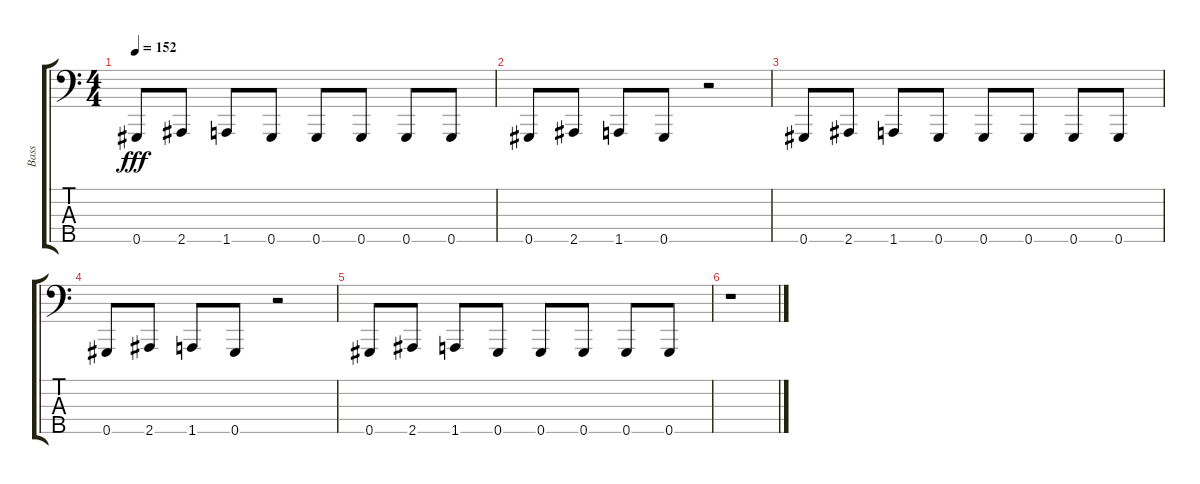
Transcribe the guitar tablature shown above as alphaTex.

\track ("Bass" "Bass") {instrument electricbasspick}
\staff {score tabs}
\tuning (E2 Db2 Ab1 Eb1 Ab0) {hide}
\ts (4 4)
\tempo 152
\clef f4
\ks c
0.5.8{dy fff} 2.5.8 1.5.8 0.5.8 0.5.8 0.5.8 0.5.8 0.5.8 |
0.5.8 2.5.8 1.5.8 0.5.8 r.2 |
0.5.8 2.5.8 1.5.8 0.5.8 0.5.8 0.5.8 0.5.8 0.5.8 |
0.5.8 2.5.8 1.5.8 0.5.8 r.2 |
0.5.8 2.5.8 1.5.8 0.5.8 0.5.8 0.5.8 0.5.8 0.5.8 |
r.1
